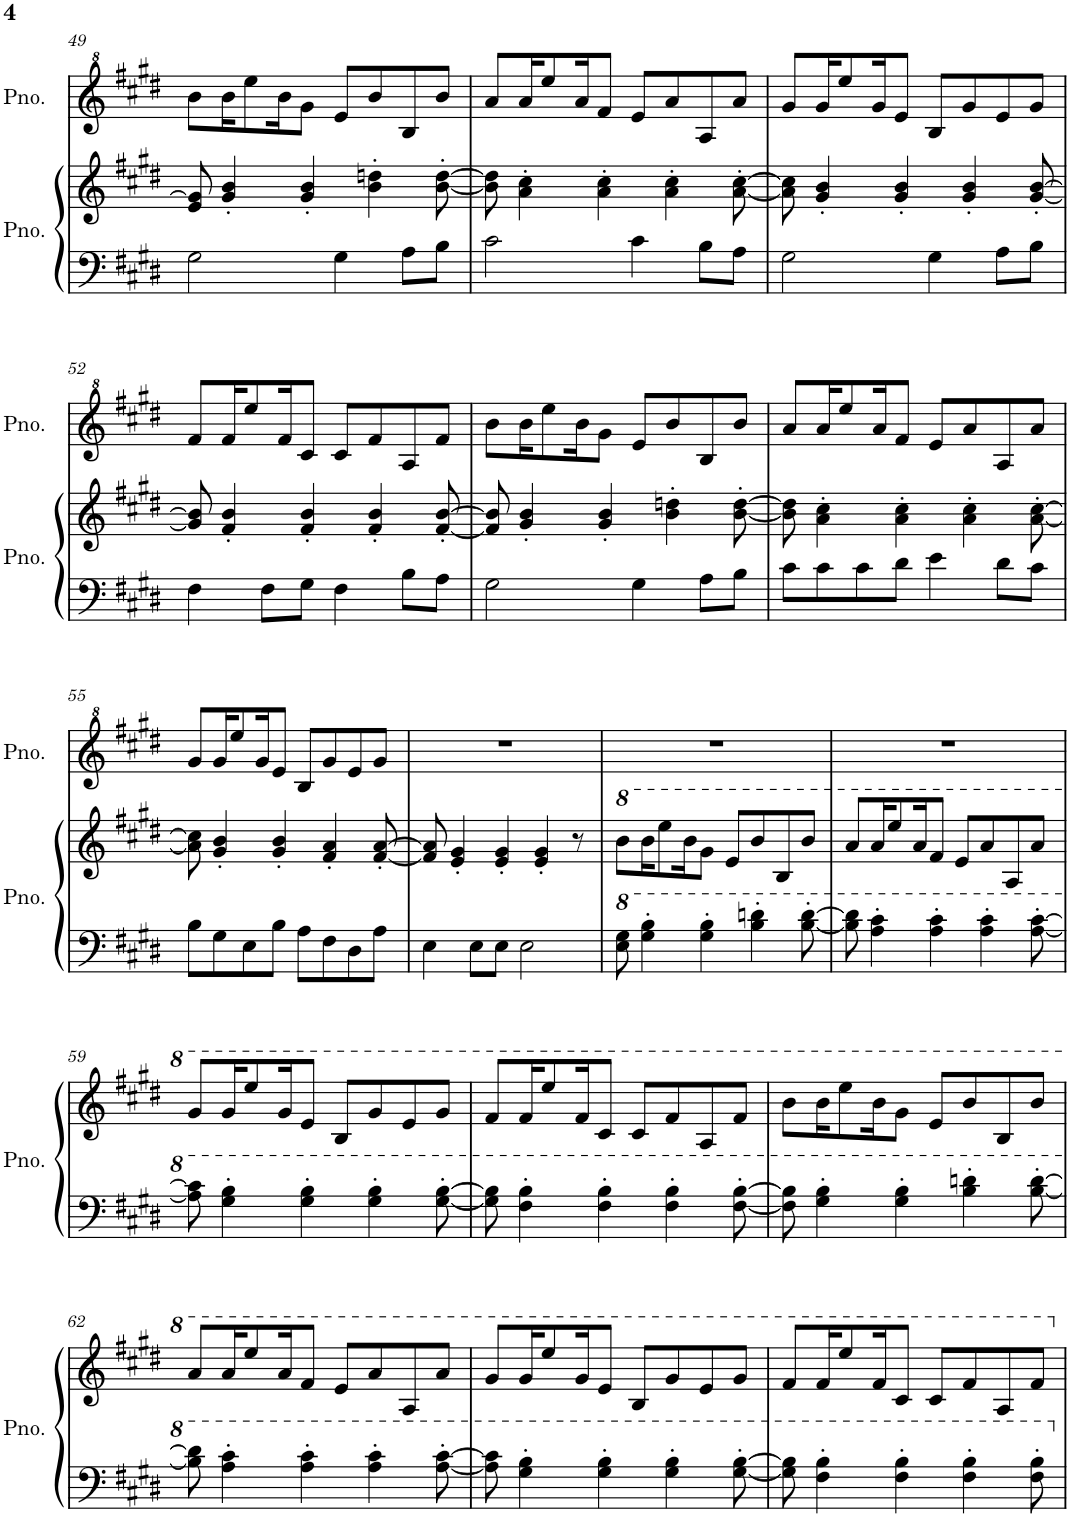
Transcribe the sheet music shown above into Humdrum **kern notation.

**kern	**kern	**kern
*part2	*part2	*part1
*staff3	*staff2	*staff1
*I"Piano	*	*I"鋼琴
*I'Pno.	*	*
!!LO:PB:g=z
*clefF4	*clefG2	*clefG^2
*k[f#c#g#d#]	*k[f#c#g#d#]	*k[f#c#g#d#]
*M4/4	*M4/4	*M4/4
=49	=49	=49
2G#\	8e/ 8g#/]	8bb\L
.	4g#/' 4b/'	16bb\K
.	.	8eee\
.	.	16bb\K
.	4g#/' 4b/'	8gg#\J
4G#\	.	8ee/L
.	4b\' 4ddn\'	8bb/
8A\L	.	8b/
8B\J	[8b\' [8dd\'	8bb/J
=50	=50	=50
2c#\	8b\] 8dd\]	8aa/L
.	4a\' 4cc#\'	16aa/K
.	.	8eee/
.	.	16aa/K
.	4a\' 4cc#\'	8ff#/J
4c#\	.	8ee/L
.	4a\' 4cc#\'	8aa/
8B\L	.	8a/
8A\J	[8a\' [8cc#\'	8aa/J
=51	=51	=51
2G#\	8a\] 8cc#\]	8gg#/L
.	4g#/' 4b/'	16gg#/K
.	.	8eee/
.	.	16gg#/K
.	4g#/' 4b/'	8ee/J
4G#\	.	8b/L
.	4g#/' 4b/'	8gg#/
8A\L	.	8ee/
8B\J	[8g#/' [8b/'	8gg#/J
!!LO:LB:g=z
=52	=52	=52
4F#\	8g#/] 8b/]	8ff#/L
.	4f#/' 4b/'	16ff#/K
.	.	8eee/
8F#\L	.	.
.	.	16ff#/K
8G#\J	4f#/' 4b/'	8cc#/J
4F#\	.	8cc#/L
.	4f#/' 4b/'	8ff#/
8B\L	.	8a/
8A\J	[8f#/' [8b/'	8ff#/J
=53	=53	=53
2G#\	8f#/] 8b/]	8bb\L
.	4g#/' 4b/'	16bb\K
.	.	8eee\
.	.	16bb\K
.	4g#/' 4b/'	8gg#\J
4G#\	.	8ee/L
.	4b\' 4ddn\'	8bb/
8A\L	.	8b/
8B\J	[8b\' [8dd\'	8bb/J
=54	=54	=54
8c#\L	8b\] 8dd\]	8aa/L
8c#\	4a\' 4cc#\'	16aa/K
.	.	8eee/
8c#\	.	.
.	.	16aa/K
8d#\J	4a\' 4cc#\'	8ff#/J
4e\	.	8ee/L
.	4a\' 4cc#\'	8aa/
8d#\L	.	8a/
8c#\J	[8a\' [8cc#\'	8aa/J
!!LO:LB:g=z
=55	=55	=55
8B\L	8a\] 8cc#\]	8gg#/L
8G#\	4g#/' 4b/'	16gg#/K
.	.	8eee/
8E\	.	.
.	.	16gg#/K
8B\J	4g#/' 4b/'	8ee/J
8A\L	.	8b/L
8F#\	4f#/' 4a/'	8gg#/
8D#\	.	8ee/
8A\J	[8f#/' [8a/'	8gg#/J
=56	=56	=56
4E\	8f#/] 8a/]	1r
.	4e/' 4g#/'	.
8E\L	.	.
8E\J	4e/' 4g#/'	.
2E\	.	.
.	4e/' 4g#/'	.
.	8r	.
=57	=57	=57
*8va	*	*
*	*8va	*
8e\ 8g#\	8bb\L	1r
4g#\' 4b\'	16bb\K	.
.	8eee\	.
.	16bb\K	.
4g#\' 4b\'	8gg#\J	.
.	8ee/L	.
4b\' 4ddn\'	8bb/	.
.	8b/	.
[8b\' [8dd\'	8bb/J	.
=58	=58	=58
8b\] 8dd\]	8aa/L	1r
4a\' 4cc#\'	16aa/K	.
.	8eee/	.
.	16aa/K	.
4a\' 4cc#\'	8ff#/J	.
.	8ee/L	.
4a\' 4cc#\'	8aa/	.
.	8a/	.
[8a\' [8cc#\'	8aa/J	.
!!LO:LB:g=z
=59	=59	=59
8a\] 8cc#\]	8gg#/L	1r
4g#\' 4b\'	16gg#/K	.
.	8eee/	.
.	16gg#/K	.
4g#\' 4b\'	8ee/J	.
.	8b/L	.
4g#\' 4b\'	8gg#/	.
.	8ee/	.
[8g#\' [8b\'	8gg#/J	.
=60	=60	=60
8g#\] 8b\]	8ff#/L	1r
4f#\' 4b\'	16ff#/K	.
.	8eee/	.
.	16ff#/K	.
4f#\' 4b\'	8cc#/J	.
.	8cc#/L	.
4f#\' 4b\'	8ff#/	.
.	8a/	.
[8f#\' [8b\'	8ff#/J	.
=61	=61	=61
8f#\] 8b\]	8bb\L	1r
4g#\' 4b\'	16bb\K	.
.	8eee\	.
.	16bb\K	.
4g#\' 4b\'	8gg#\J	.
.	8ee/L	.
4b\' 4ddn\'	8bb/	.
.	8b/	.
[8b\' [8dd\'	8bb/J	.
!!LO:LB:g=z
=62	=62	=62
8b\] 8dd\]	8aa/L	1r
4a\' 4cc#\'	16aa/K	.
.	8eee/	.
.	16aa/K	.
4a\' 4cc#\'	8ff#/J	.
.	8ee/L	.
4a\' 4cc#\'	8aa/	.
.	8a/	.
[8a\' [8cc#\'	8aa/J	.
=63	=63	=63
8a\] 8cc#\]	8gg#/L	1r
4g#\' 4b\'	16gg#/K	.
.	8eee/	.
.	16gg#/K	.
4g#\' 4b\'	8ee/J	.
.	8b/L	.
4g#\' 4b\'	8gg#/	.
.	8ee/	.
[8g#\' [8b\'	8gg#/J	.
=64	=64	=64
8g#\] 8b\]	8ff#/L	1r
4f#\' 4b\'	16ff#/K	.
.	8eee/	.
.	16ff#/K	.
4f#\' 4b\'	8cc#/J	.
.	8cc#/L	.
4f#\' 4b\'	8ff#/	.
.	8a/	.
8f#\' 8b\'	8ff#/J	.
*X8va	*	*
*	*X8va	*
=	=	=
*-	*-	*-
